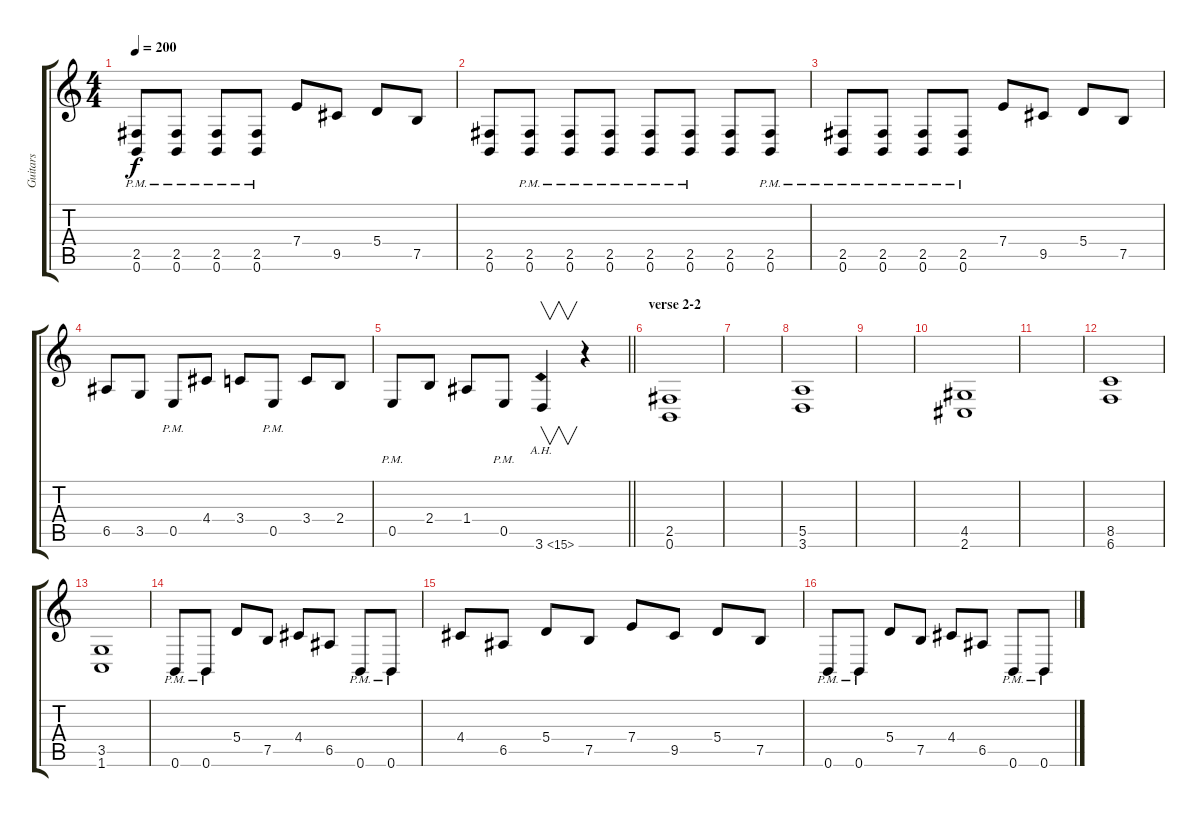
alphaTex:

\track ("Guitars  " "Guitars  ") {instrument distortionguitar}
\staff {score tabs}
\tuning (B3 Gb3 D3 A2 E2 B1) {hide}
\ts (4 4)
\tempo 200
\clef g2
\ks c
(2.5{pm} 0.6{pm}).8{dy f} (2.5{pm} 0.6{pm}).8 (2.5{pm} 0.6{pm}).8 (2.5{pm} 0.6{pm}).8 7.4.8 9.5.8 5.4.8 7.5.8 |
(2.5 0.6).8 (2.5{pm} 0.6{pm}).8 (2.5{pm} 0.6{pm}).8 (2.5{pm} 0.6{pm}).8 (2.5{pm} 0.6{pm}).8 (2.5{pm} 0.6{pm}).8 (2.5 0.6).8 (2.5{pm} 0.6{pm}).8 |
(2.5{pm} 0.6{pm}).8 (2.5{pm} 0.6{pm}).8 (2.5{pm} 0.6{pm}).8 (2.5{pm} 0.6{pm}).8 7.4.8 9.5.8 5.4.8 7.5.8 |
6.5.8 3.5.8 0.5{pm}.8 4.4.8 3.4.8 0.5{pm}.8 3.4.8 2.4.8 |
\barLineRight lightlight
0.5{pm}.8 2.4.8 1.4.8 0.5{pm}.8 3.6{ah 12}.4{v instrument guitarharmonics} r.4 |
\section ("" "verse 2-2")
(2.5 0.6).1{instrument distortionguitar} |
|
(5.5 3.6).1 |
|
(4.5 2.6).1 |
|
(8.5 6.6).1 |
(3.5 1.6).1 |
0.6{pm}.8 0.6{pm}.8 5.4.8 7.5.8 4.4.8 6.5.8 0.6{pm}.8 0.6{pm}.8 |
4.4.8 6.5.8 5.4.8 7.5.8 7.4.8 9.5.8 5.4.8 7.5.8 |
0.6{pm}.8 0.6{pm}.8 5.4.8 7.5.8 4.4.8 6.5.8 0.6{pm}.8 0.6{pm}.8
